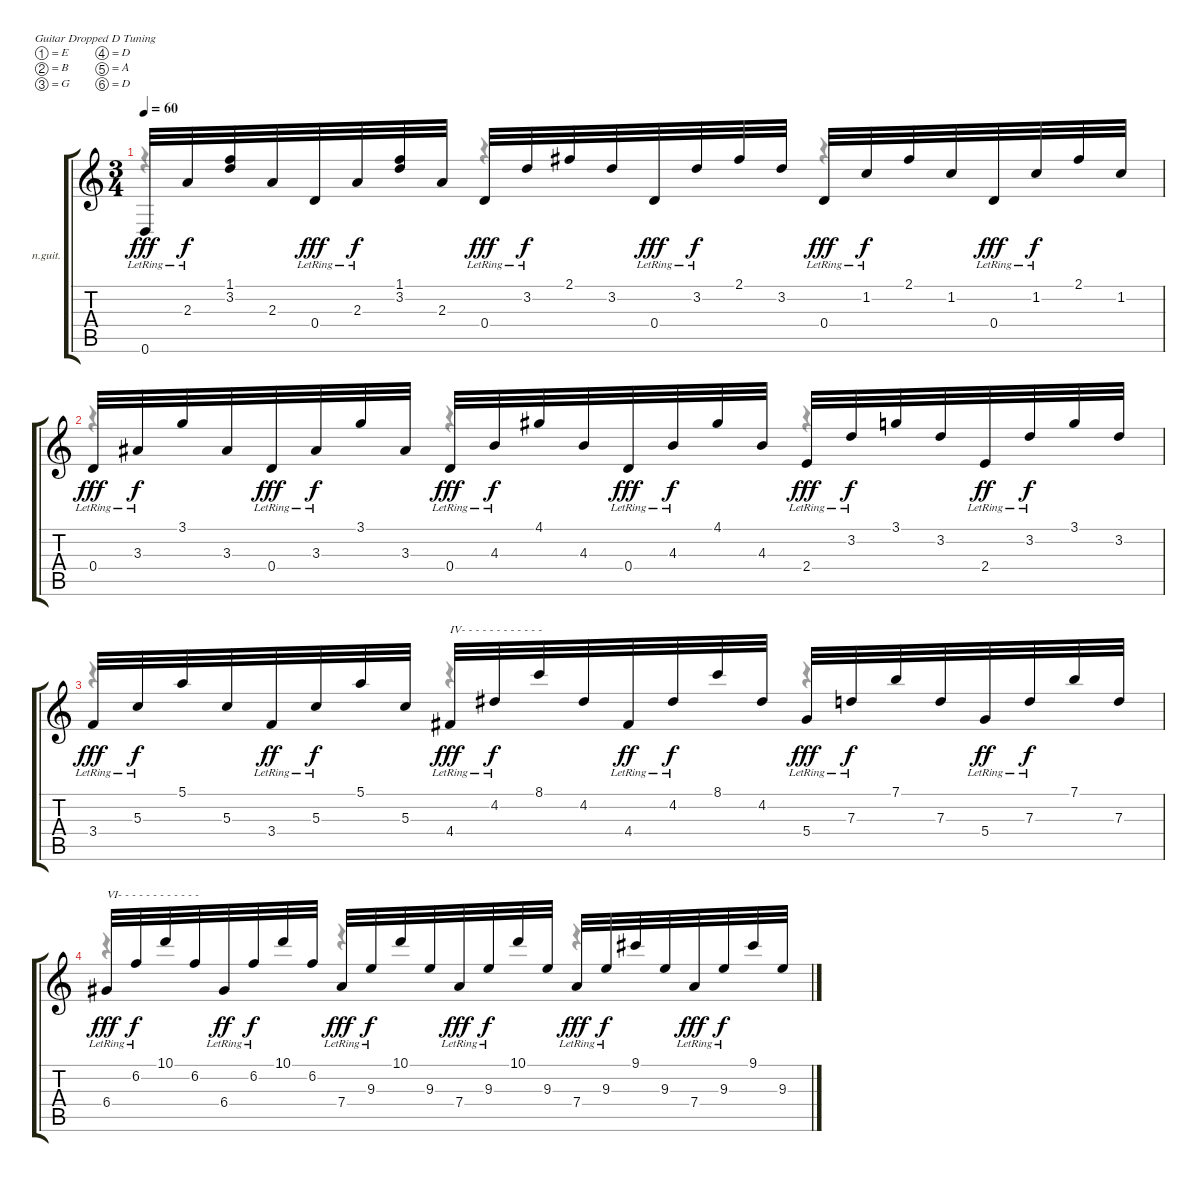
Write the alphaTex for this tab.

\defaultSystemsLayout 4
\bracketExtendMode groupsimilarinstruments
\firstSystemTrackNameOrientation horizontal
\otherSystemsTrackNameOrientation horizontal
\chordDiagramsInScore
\track ("Classical Guitar" "n.guit.") {instrument acousticguitarnylon}
\staff {score tabs}
\tuning (E4 B3 G3 D3 A2 D2)
\voice
\ts (3 4)
\tempo 60
\clef g2
\ks c
0.6{lr}.32{dy fff beam Up} 2.3{lr}.32{dy f beam Up} (1.1 3.2).32{beam Up} 2.3.32{beam Up} 0.4{lr}.32{dy fff beam Up} 2.3{lr}.32{dy f beam Up} (1.1 3.2).32{beam Up} 2.3.32{beam Up} 0.4{lr}.32{dy fff beam Up} 3.2{lr}.32{dy f beam Up} 2.1{acc #}.32{beam Up} 3.2.32{beam Up} 0.4{lr}.32{dy fff beam Up} 3.2{lr}.32{dy f beam Up} 2.1{acc #}.32{beam Up} 3.2.32{beam Up} 0.4{lr}.32{dy fff beam Up} 1.2{lr}.32{dy f beam Up} 2.1{acc #}.32{beam Up} 1.2.32{beam Up} 0.4{lr}.32{dy fff beam Up} 1.2{lr}.32{dy f beam Up} 2.1{acc #}.32{beam Up} 1.2.32{beam Up} |
0.4{lr}.32{dy fff beam Up} 3.3{lr acc #}.32{dy f beam Up} 3.1.32{beam Up} 3.3{acc #}.32{beam Up} 0.4{lr}.32{dy fff beam Up} 3.3{lr acc #}.32{dy f beam Up} 3.1.32{beam Up} 3.3{acc #}.32{beam Up} 0.4{lr}.32{dy fff beam Up} 4.3{lr}.32{dy f beam Up} 4.1{acc #}.32{beam Up} 4.3.32{beam Up} 0.4{lr}.32{dy fff beam Up} 4.3{lr}.32{dy f beam Up} 4.1{acc #}.32{beam Up} 4.3.32{beam Up} 2.4{lr}.32{dy fff beam Up} 3.2{lr}.32{dy f beam Up} 3.1.32{beam Up} 3.2.32{beam Up} 2.4{lr}.32{dy ff beam Up} 3.2{lr}.32{dy f beam Up} 3.1.32{beam Up} 3.2.32{beam Up} |
3.4{lr}.32{dy fff beam Up} 5.3{lr}.32{dy f beam Up} 5.1.32{beam Up} 5.3.32{beam Up} 3.4{lr}.32{dy ff beam Up} 5.3{lr}.32{dy f beam Up} 5.1.32{beam Up} 5.3.32{beam Up} 4.4{lr acc #}.32{txt "IV- - - - - - - - - - - -" dy fff beam Up} 4.2{lr acc #}.32{dy f beam Up} 8.1.32{beam Up} 4.2{acc #}.32{beam Up} 4.4{lr acc #}.32{dy ff beam Up} 4.2{lr acc #}.32{dy f beam Up} 8.1.32{beam Up} 4.2{acc #}.32{beam Up} 5.4{lr}.32{dy fff beam Up} 7.3{lr}.32{dy f beam Up} 7.1.32{beam Up} 7.3.32{beam Up} 5.4{lr}.32{dy ff beam Up} 7.3{lr}.32{dy f beam Up} 7.1.32{beam Up} 7.3.32{beam Up} |
6.4{lr acc #}.32{txt "VI- - - - - - - - - - - -" dy fff beam Up} 6.2{lr}.32{dy f beam Up} 10.1.32{beam Up} 6.2.32{beam Up} 6.4{lr acc #}.32{dy ff beam Up} 6.2{lr}.32{dy f beam Up} 10.1.32{beam Up} 6.2.32{beam Up} 7.4{lr}.32{dy fff beam Up} 9.3{lr}.32{dy f beam Up} 10.1.32{beam Up} 9.3.32{beam Up} 7.4{lr}.32{dy fff beam Up} 9.3{lr}.32{dy f beam Up} 10.1.32{beam Up} 9.3.32{beam Up} 7.4{lr}.32{dy fff beam Up} 9.3{lr}.32{dy f beam Up} 9.1{acc #}.32{beam Up} 9.3.32{beam Up} 7.4{lr}.32{dy fff beam Up} 9.3{lr}.32{dy f beam Up} 9.1{acc #}.32{beam Up} 9.3.32{beam Up}
\voice
\clef g2
\ottava regular
\simile none
\ks c
r.4{dy mf beam Down} r.4{beam Down} r.4{beam Down} |
r.4{beam Down} r.4{beam Down} r.4{beam Down} |
r.4{beam Down} r.4{beam Down} r.4{beam Down} |
r.4{beam Down} r.4{beam Down} r.4{beam Down}
